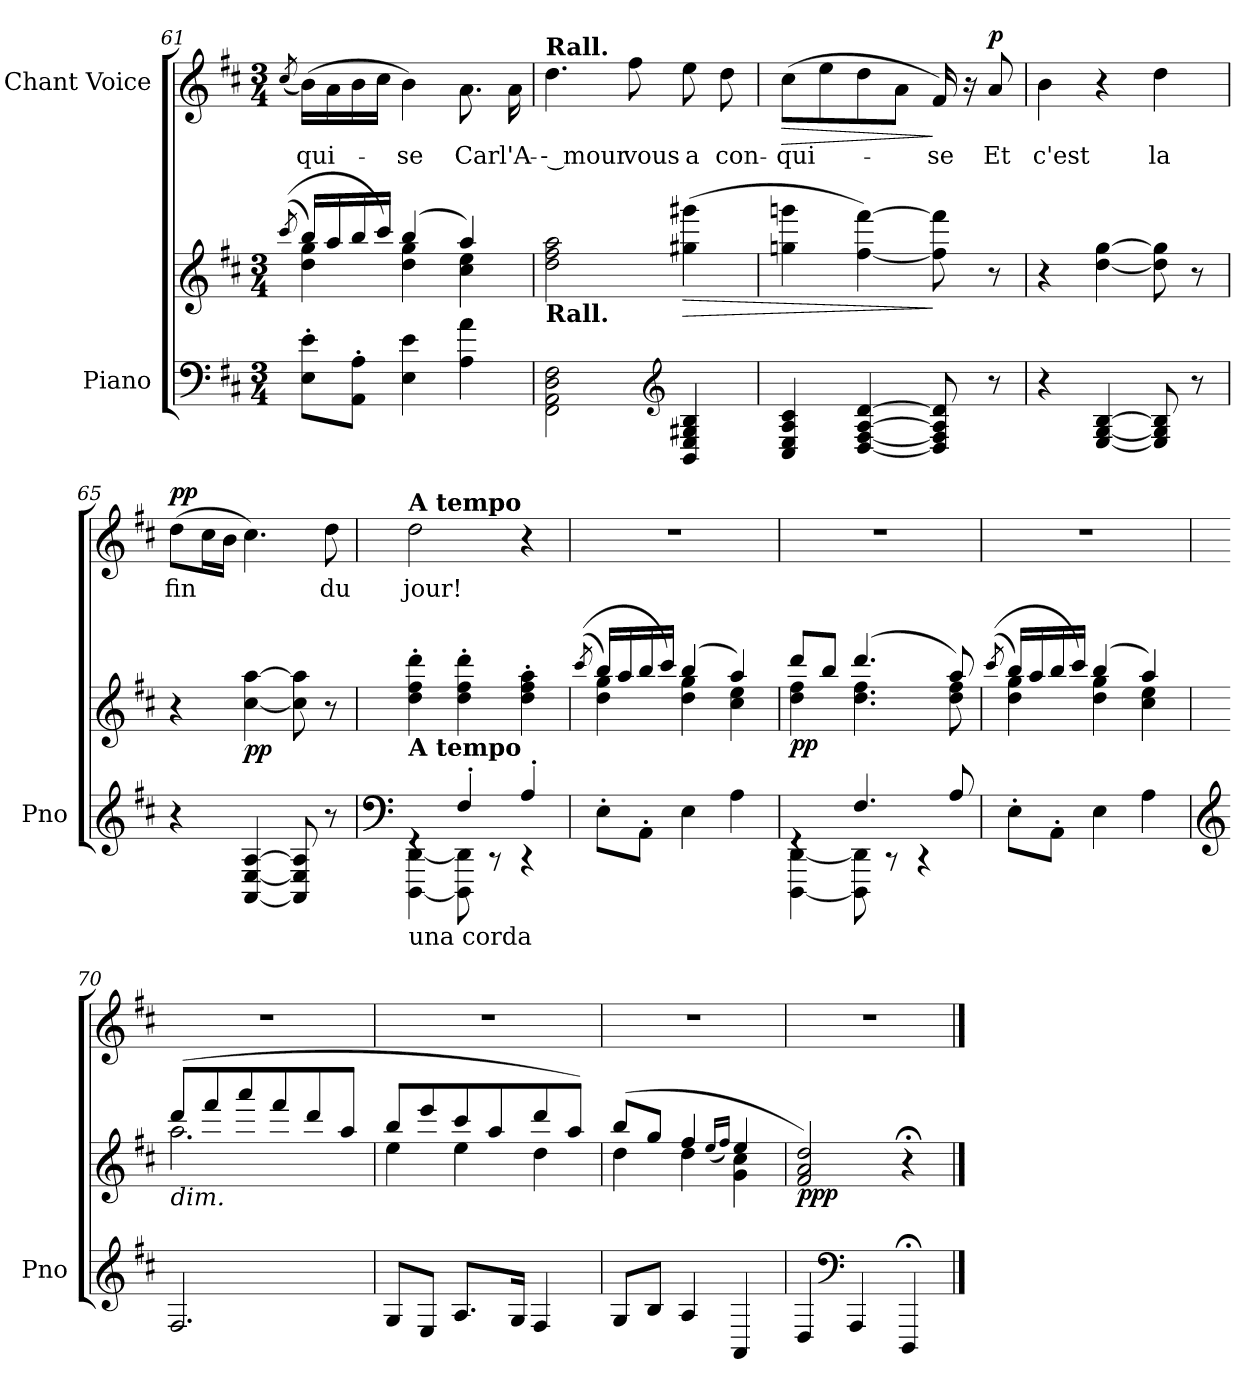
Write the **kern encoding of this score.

**kern	**kern	**dynam	**kern	**text	**dynam
*part2	*part2	*part2	*part1	*part1	*part1
*staff3	*staff2	*staff2/3	*staff1	*staff1	*staff1
*I"Piano	*	*	*I"Chant Voice	*	*
*I'Pno	*	*	*	*	*
*clefF4	*clefG2	*	*clefG2	*	*
*k[f#c#]	*k[f#c#]	*	*k[f#c#]	*	*
*M3/4	*M3/4	*	*M3/4	*	*
=61	=61	=61	=61	=61	=61
.	(<(>8qccc#/	.	(<8qcc#/	.	.
*	*^	*	*	*	*
!	!	!	!	!	!LO:LY:b	!
8E\' 8e\'L	16bb/LL)	4dd\ 4gg\	.	(>16b\LL)	-qui-	.
.	16aa/	.	.	16a\	.	.
8AA\' 8A\'J	16bb/	.	.	16b\	.	.
.	16ccc#/JJ)	.	.	16cc#\JJ	.	.
!	!	!	!	!	!LO:LY:b	!
4E\ 4e\	(>4bb/	4dd\ 4gg\	.	4b\)	-se	.
!	!	!	!	!	!LO:LY:b	!LO:DY:a
!	!	!	!	!	!	!LO:DY:n=1:a
4A\ 4a\	4aa/)	4cc#\ 4ee\	.	8.a\	Car	other-dynamics f
!	!	!	!	!	!LO:LY:b	!
.	.	.	.	16a\	l'A-	.
*	*v	*v	*	*	*	*
!!LO:LB:g=z
=62	=62	=62	=62	=62	=62
*8va	*	*	*	*	*
*	*	*	*MM88	*	*
!	!	!	!LO:TX:a:B:t=Rall.	!	!
!	!LO:TX:b:B:t=Rall.	!	!	!	!
!	!	!	!	!LO:LY:b	!
2F#\ 2A\ 2d\ 2f#\	2dd\ 2ff#\ 2aa\	.	4.dd\	-- mour	.
!	!	!	!	!LO:LY:b	!
.	.	.	8ff#\	vous	.
*clefG2	*	*	*	*	*
!	!	!LO:HP:b	!	!LO:LY:b	!
!	!	!LO:DY:n=1:b	!	!	!
!	!	!LO:DY:n=2:b	!	!	!
4B/ 4e/ 4g#X/ 4b/	(>4gg#X\ 4ggg#X\	> other-dynamics f	8ee\	a	.
!	!	!	!	!LO:LY:b	!
.	.	.	8dd\	con-	.
=63	=63	=63	=63	=63	=63
*	*	*	*MM84	*	*
!	!	!	!	!LO:LY:b	!LO:HP:b
4c#/ 4e/ 4a/ 4cc#/	4ggn\ 4gggn\	.	(>8cc#\L	-qui-	>
.	.	.	8ee\	.	.
[4d/ [4f#/ [4a/ [4dd/	[4ff#\ [4fff#\)	.	8dd\	.	.
.	.	.	8a\J	.	.
!	!	!	!	!LO:LY:b	!
8d/] 8f#/] 8a/] 8dd/]	8ff#\] 8fff#\]	]	16f#/)	-se	]
.	.	.	16r	.	.
*	*X8va	*	*	*	*
!	!	!	!	!LO:LY:b	!LO:DY:a
8r	8r	.	8a/	Et	p
=64	=64	=64	=64	=64	=64
!	!	!	!	!LO:LY:b	!
4r	4r	.	4b\	c'est	.
[4e/ [4g/ [4b/	[4dd\ [4gg\	.	4r	.	.
*	*	*	*MM80	*	*
!	!	!	!	!LO:LY:b	!
8e/] 8g/] 8b/]	8dd\] 8gg\]	.	4dd\	la	.
8r	8r	.	.	.	.
=65	=65	=65	=65	=65	=65
!	!	!	!	!LO:LY:b	!LO:DY:a
4r	4r	.	(>8dd\L	fin	pp
.	.	.	16cc#\L	.	.
.	.	.	16b\JJ	.	.
!	!	!LO:DY:b	!	!	!
[4A/ [4e/ [4a/	[4cc#\ [4aa\	pp	4.cc#\)	.	.
8A/] 8e/] 8a/]	8cc#\] 8aa\]	.	.	.	.
!	!	!	!	!LO:LY:b	!
8r	8r	.	8dd\	du	.
=66	=66	=66	=66	=66	=66
*clefF4	*	*	*	*	*
*	*	*	*MM92	*	*
*^	*	*	*	*	*
!	!	!	!	!LO:TX:a:B:t=A tempo	!	!
!	!	!LO:TX:b:B:t=A tempo	!	!	!	!
!LO:TX:b:t=una corda	!	!	!	!	!	!
!	!	!	!	!	!LO:LY:b	!
4rF	[4DD\ [4D\	4dd\' 4ff#\' 4ddd\'	.	2dd\	jour!	.
4f#'/	8DD\] 8D\]	4dd\' 4ff#\' 4ddd\'	.	.	.	.
.	8r	.	.	.	.	.
4a'/	4r	4dd\' 4ff#\' 4aa\'	.	4r	.	.
*v	*v	*	*	*	*	*
=67	=67	=67	=67	=67	=67
.	(<(>8qccc#/	.	.	.	.
*	*^	*	*	*	*
8e'\L	16bb/LL)	4dd\ 4gg\	.	2.r	.	.
.	16aa/	.	.	.	.	.
8A'\J	16bb/	.	.	.	.	.
.	16ccc#/JJ)	.	.	.	.	.
4e\	(>4bb/	4dd\ 4gg\	.	.	.	.
4a\	4aa/)	4cc#\ 4ee\	.	.	.	.
!!LO:LB:g=z
=68	=68	=68	=68	=68	=68	=68
*^	*	*	*	*	*	*
!	!	!	!	!LO:DY:b	!	!	!
4rF	[4DD\ [4D\	8ddd/L	4dd\ 4ff#\	pp	2.r	.	.
.	.	8bb/J	.	.	.	.	.
4.f#/	8DD\] 8D\]	(>4.ddd/	4.dd\ 4.ff#\	.	.	.	.
.	8r	.	.	.	.	.	.
.	4r	.	.	.	.	.	.
8a/	.	8aa/)	8dd\ 8ff#\	.	.	.	.
*v	*v	*	*	*	*	*	*
=69	=69	=69	=69	=69	=69	=69
.	(<(>8qccc#/	.	.	.	.	.
8e'\L	16bb/LL)	4dd\ 4gg\	.	2.r	.	.
.	16aa/	.	.	.	.	.
8A'\J	16bb/	.	.	.	.	.
.	16ccc#/JJ)	.	.	.	.	.
4e\	(>4bb/	4dd\ 4gg\	.	.	.	.
4a\	4aa/)	4cc#\ 4ee\	.	.	.	.
=70	=70	=70	=70	=70	=70	=70
*clefG2	*	*	*	*	*	*
!	!LO:TX:b:i:t=dim.	!	!	!	!	!
2.f#/	(>8ddd/L	2.aa\	.	2.r	.	.
.	8fff#/	.	.	.	.	.
.	8aaa/	.	.	.	.	.
.	8fff#/	.	.	.	.	.
.	8ddd/	.	.	.	.	.
.	8aa/J	.	.	.	.	.
=71	=71	=71	=71	=71	=71	=71
8g/L	8bb/L	4ee\	.	2.r	.	.
8e/J	8eee/	.	.	.	.	.
8.a/L	8ccc#/	4ee\	.	.	.	.
.	8aa/	.	.	.	.	.
16g/Jk	.	.	.	.	.	.
4f#/	8ddd/	4dd\	.	.	.	.
.	8aa/J)	.	.	.	.	.
=72	=72	=72	=72	=72	=72	=72
8g/L	(>8bb/L	4dd\	.	2.r	.	.
8b/J	8gg/J	.	.	.	.	.
4a/	4ff#/	4dd\	.	.	.	.
.	(<16qee/LL	.	.	.	.	.
.	16qff#/JJ)	.	.	.	.	.
4A/	4ee/	4g\ 4cc#\	.	.	.	.
=73	=73	=73	=73	=73	=73	=73
!	!	!	!LO:DY:b	!	!	!
*	*v	*v	*	*	*	*
4d/	2f#/ 2a/ 2dd/)	ppp	2.r	.	.
*clefF4	*	*	*	*	*
4AA/	.	.	.	.	.
4DD;</	4r;<	.	.	.	.
==	==	==	==	==	==
*-	*-	*-	*-	*-	*-
